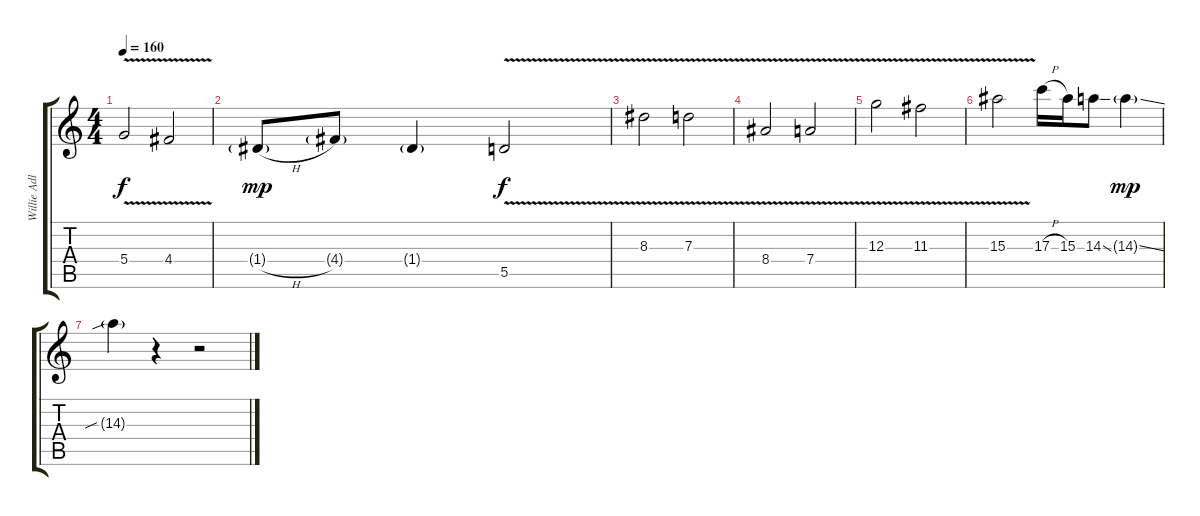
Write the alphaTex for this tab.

\track ("Willie Adler" "Willie Adl") {instrument distortionguitar}
\staff {score tabs}
\tuning (E4 B3 G3 D3 A2 D2) {hide}
\ts (4 4)
\tempo 160
\clef g2
\ks c
5.4{v}.2{dy f} 4.4{v}.2 |
1.4{h g}.8{dy mp} 4.4{g}.8 1.4{g}.4 5.5{v}.2{dy f} |
8.3{v}.2 7.3{v}.2 |
8.4{v}.2 7.4{v}.2 |
12.3{v}.2 11.3{v}.2 |
15.3{v}.2 17.3{h}.16 15.3.16 14.3{ss}.8 14.3{ss g}.4{dy mp} |
14.3{sib g}.4 r.4 r.2
